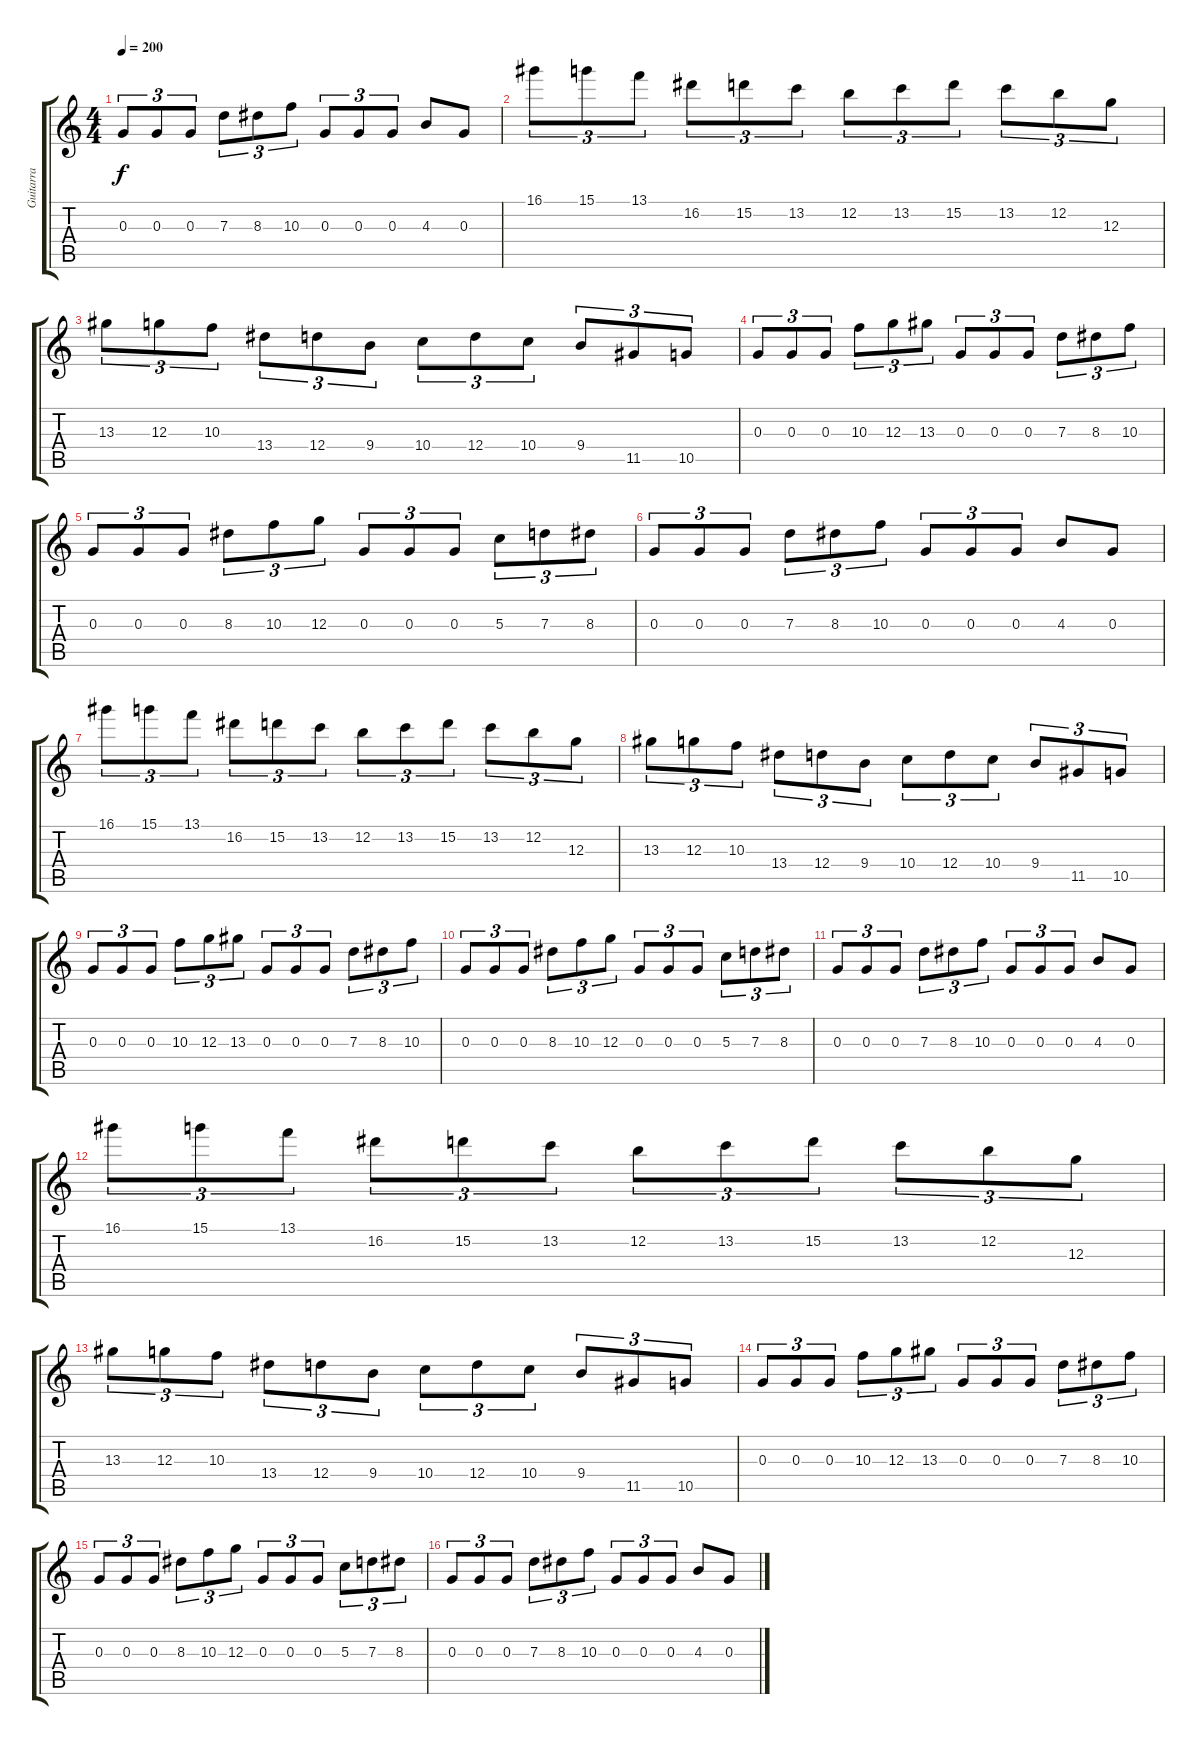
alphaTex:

\track ("Guitarra" "Guitarra") {instrument distortionguitar}
\staff {score tabs}
\tuning (E4 B3 G3 D3 A2 E2) {hide}
\ts (4 4)
\tempo 200
\clef g2
\ks c
0.3.8{tu (3 2) dy f} 0.3.8{tu (3 2)} 0.3.8{tu (3 2)} 7.3.8{tu (3 2)} 8.3.8{tu (3 2)} 10.3.8{tu (3 2)} 0.3.8{tu (3 2)} 0.3.8{tu (3 2)} 0.3.8{tu (3 2)} 4.3.8 0.3.8 |
16.1.8{tu (3 2)} 15.1.8{tu (3 2)} 13.1.8{tu (3 2)} 16.2.8{tu (3 2)} 15.2.8{tu (3 2)} 13.2.8{tu (3 2)} 12.2.8{tu (3 2)} 13.2.8{tu (3 2)} 15.2.8{tu (3 2)} 13.2.8{tu (3 2)} 12.2.8{tu (3 2)} 12.3.8{tu (3 2)} |
13.3.8{tu (3 2)} 12.3.8{tu (3 2)} 10.3.8{tu (3 2)} 13.4.8{tu (3 2)} 12.4.8{tu (3 2)} 9.4.8{tu (3 2)} 10.4.8{tu (3 2)} 12.4.8{tu (3 2)} 10.4.8{tu (3 2)} 9.4.8{tu (3 2)} 11.5.8{tu (3 2)} 10.5.8{tu (3 2)} |
0.3.8{tu (3 2)} 0.3.8{tu (3 2)} 0.3.8{tu (3 2)} 10.3.8{tu (3 2)} 12.3.8{tu (3 2)} 13.3.8{tu (3 2)} 0.3.8{tu (3 2)} 0.3.8{tu (3 2)} 0.3.8{tu (3 2)} 7.3.8{tu (3 2)} 8.3.8{tu (3 2)} 10.3.8{tu (3 2)} |
0.3.8{tu (3 2)} 0.3.8{tu (3 2)} 0.3.8{tu (3 2)} 8.3.8{tu (3 2)} 10.3.8{tu (3 2)} 12.3.8{tu (3 2)} 0.3.8{tu (3 2)} 0.3.8{tu (3 2)} 0.3.8{tu (3 2)} 5.3.8{tu (3 2)} 7.3.8{tu (3 2)} 8.3.8{tu (3 2)} |
0.3.8{tu (3 2)} 0.3.8{tu (3 2)} 0.3.8{tu (3 2)} 7.3.8{tu (3 2)} 8.3.8{tu (3 2)} 10.3.8{tu (3 2)} 0.3.8{tu (3 2)} 0.3.8{tu (3 2)} 0.3.8{tu (3 2)} 4.3.8 0.3.8 |
16.1.8{tu (3 2)} 15.1.8{tu (3 2)} 13.1.8{tu (3 2)} 16.2.8{tu (3 2)} 15.2.8{tu (3 2)} 13.2.8{tu (3 2)} 12.2.8{tu (3 2)} 13.2.8{tu (3 2)} 15.2.8{tu (3 2)} 13.2.8{tu (3 2)} 12.2.8{tu (3 2)} 12.3.8{tu (3 2)} |
13.3.8{tu (3 2)} 12.3.8{tu (3 2)} 10.3.8{tu (3 2)} 13.4.8{tu (3 2)} 12.4.8{tu (3 2)} 9.4.8{tu (3 2)} 10.4.8{tu (3 2)} 12.4.8{tu (3 2)} 10.4.8{tu (3 2)} 9.4.8{tu (3 2)} 11.5.8{tu (3 2)} 10.5.8{tu (3 2)} |
0.3.8{tu (3 2)} 0.3.8{tu (3 2)} 0.3.8{tu (3 2)} 10.3.8{tu (3 2)} 12.3.8{tu (3 2)} 13.3.8{tu (3 2)} 0.3.8{tu (3 2)} 0.3.8{tu (3 2)} 0.3.8{tu (3 2)} 7.3.8{tu (3 2)} 8.3.8{tu (3 2)} 10.3.8{tu (3 2)} |
0.3.8{tu (3 2)} 0.3.8{tu (3 2)} 0.3.8{tu (3 2)} 8.3.8{tu (3 2)} 10.3.8{tu (3 2)} 12.3.8{tu (3 2)} 0.3.8{tu (3 2)} 0.3.8{tu (3 2)} 0.3.8{tu (3 2)} 5.3.8{tu (3 2)} 7.3.8{tu (3 2)} 8.3.8{tu (3 2)} |
0.3.8{tu (3 2)} 0.3.8{tu (3 2)} 0.3.8{tu (3 2)} 7.3.8{tu (3 2)} 8.3.8{tu (3 2)} 10.3.8{tu (3 2)} 0.3.8{tu (3 2)} 0.3.8{tu (3 2)} 0.3.8{tu (3 2)} 4.3.8 0.3.8 |
16.1.8{tu (3 2)} 15.1.8{tu (3 2)} 13.1.8{tu (3 2)} 16.2.8{tu (3 2)} 15.2.8{tu (3 2)} 13.2.8{tu (3 2)} 12.2.8{tu (3 2)} 13.2.8{tu (3 2)} 15.2.8{tu (3 2)} 13.2.8{tu (3 2)} 12.2.8{tu (3 2)} 12.3.8{tu (3 2)} |
13.3.8{tu (3 2)} 12.3.8{tu (3 2)} 10.3.8{tu (3 2)} 13.4.8{tu (3 2)} 12.4.8{tu (3 2)} 9.4.8{tu (3 2)} 10.4.8{tu (3 2)} 12.4.8{tu (3 2)} 10.4.8{tu (3 2)} 9.4.8{tu (3 2)} 11.5.8{tu (3 2)} 10.5.8{tu (3 2)} |
0.3.8{tu (3 2)} 0.3.8{tu (3 2)} 0.3.8{tu (3 2)} 10.3.8{tu (3 2)} 12.3.8{tu (3 2)} 13.3.8{tu (3 2)} 0.3.8{tu (3 2)} 0.3.8{tu (3 2)} 0.3.8{tu (3 2)} 7.3.8{tu (3 2)} 8.3.8{tu (3 2)} 10.3.8{tu (3 2)} |
0.3.8{tu (3 2)} 0.3.8{tu (3 2)} 0.3.8{tu (3 2)} 8.3.8{tu (3 2)} 10.3.8{tu (3 2)} 12.3.8{tu (3 2)} 0.3.8{tu (3 2)} 0.3.8{tu (3 2)} 0.3.8{tu (3 2)} 5.3.8{tu (3 2)} 7.3.8{tu (3 2)} 8.3.8{tu (3 2)} |
0.3.8{tu (3 2)} 0.3.8{tu (3 2)} 0.3.8{tu (3 2)} 7.3.8{tu (3 2)} 8.3.8{tu (3 2)} 10.3.8{tu (3 2)} 0.3.8{tu (3 2)} 0.3.8{tu (3 2)} 0.3.8{tu (3 2)} 4.3.8 0.3.8
